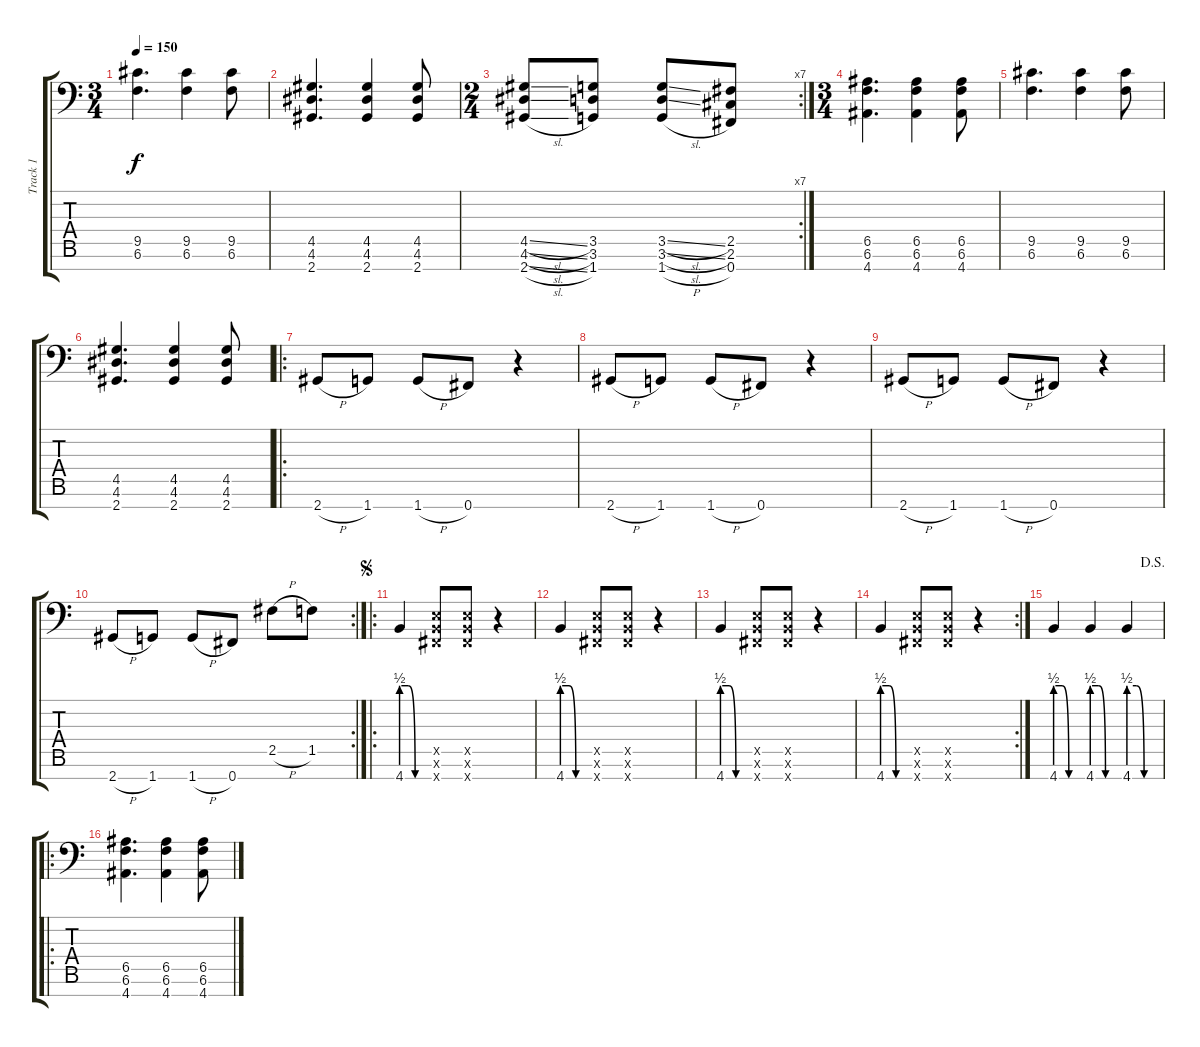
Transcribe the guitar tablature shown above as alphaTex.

\track ("Track 1" "Track 1") {instrument distortionguitar}
\staff {score tabs}
\tuning (B3 G3 D3 A2 E2 B1 Gb1) {hide}
\ts (3 4)
\tempo 150
\clef f4
\ks c
(9.5 6.6).4{d dy f} (9.5 6.6).4 (9.5 6.6).8 |
(4.5 4.6 2.7).4{d} (4.5 4.6 2.7).4 (4.5 4.6 2.7).8 |
\rc 7
\ts (2 4)
(4.5{sl} 4.6{sl} 2.7{sl}).8 (3.5 3.6 1.7).8 (3.5{sl} 3.6{sl} 1.7{h}).8 (2.5 2.6 0.7).8 |
\ts (3 4)
(6.5 6.6 4.7).4{d} (6.5 6.6 4.7).4 (6.5 6.6 4.7).8 |
(9.5 6.6).4{d} (9.5 6.6).4 (9.5 6.6).8 |
(4.5 4.6 2.7).4{d} (4.5 4.6 2.7).4 (4.5 4.6 2.7).8 |
\ro
2.7{h}.8 1.7.8 1.7{h}.8 0.7.8 r.4 |
2.7{h}.8 1.7.8 1.7{h}.8 0.7.8 r.4 |
2.7{h}.8 1.7.8 1.7{h}.8 0.7.8 r.4 |
\rc 2
2.7{h}.8 1.7.8 1.7{h}.8 0.7.8 2.5{h}.8 1.5.8 |
\ro
\jump segno
4.7{be (custom 0 2 15 2 30 0 60 0)}.4 (0.5{x} 0.6{x} 0.7{x}).8 (0.5{x} 0.6{x} 0.7{x}).8 r.4 |
4.7{be (custom 0 2 15 2 30 0 60 0)}.4 (0.5{x} 0.6{x} 0.7{x}).8 (0.5{x} 0.6{x} 0.7{x}).8 r.4 |
4.7{be (custom 0 2 15 2 30 0 60 0)}.4 (0.5{x} 0.6{x} 0.7{x}).8 (0.5{x} 0.6{x} 0.7{x}).8 r.4 |
\rc 2
4.7{be (custom 0 2 15 2 30 0 60 0)}.4 (0.5{x} 0.6{x} 0.7{x}).8 (0.5{x} 0.6{x} 0.7{x}).8 r.4 |
\jump dalsegno
4.7{be (custom 0 2 15 2 30 0 60 0)}.4 4.7{be (custom 0 2 15 2 30 0 60 0)}.4 4.7{be (custom 0 2 15 2 30 0 60 0)}.4 |
\ro
(6.5 6.6 4.7).4{d} (6.5 6.6 4.7).4 (6.5 6.6 4.7).8
